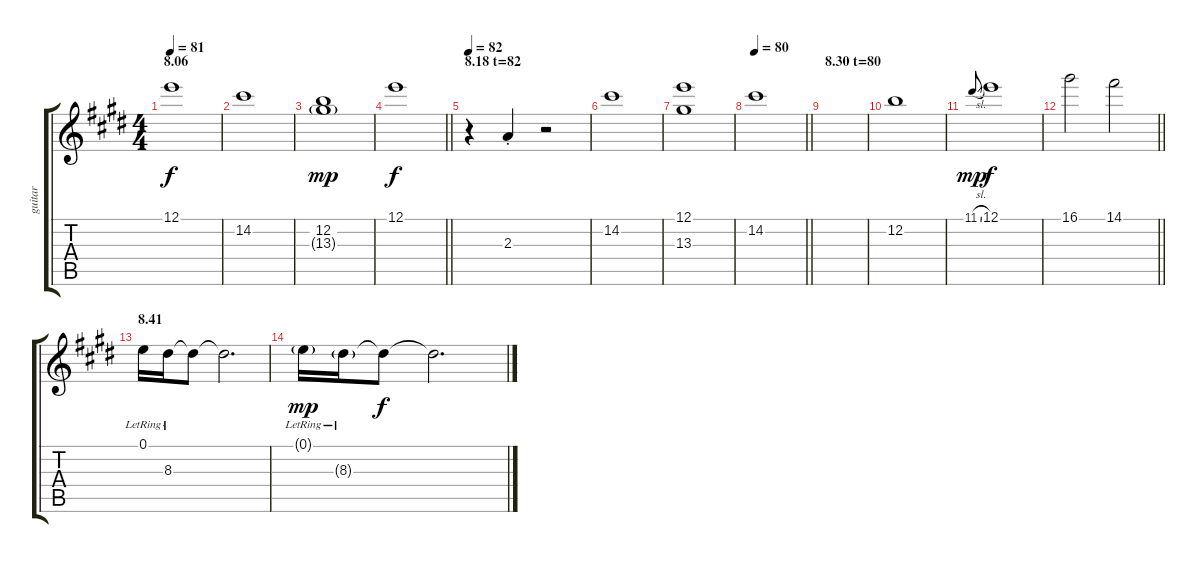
\track ("guitar" "guitar") {instrument electricguitarjazz}
\staff {score tabs}
\tuning (E4 B3 G3 D3 A2 E2) {hide}
\ts (4 4)
\section ("" "8.06")
\tempo 81
\clef g2
\ks e
12.1.1{dy f} |
14.2.1 |
(12.2 13.3{g}).1{dy mp} |
\barLineRight lightlight
12.1.1{dy f} |
\section ("" "8.18 t=82")
\tempo 82
r.4 2.3{st}.4 r.2 |
14.2.1 |
(12.1 13.3).1 |
\tempo 80
\barLineRight lightlight
14.2.1 |
\section ("" "8.30 t=80")
|
12.2.1 |
11.1{sl}.8{gr onbeat dy mp} 12.1.1{dy f} |
\barLineRight lightlight
16.1.2 14.1.2 |
\section ("" "8.41")
0.1{lr}.16 8.3{lr}.16 8.3{t}.8 8.3{t}.2{d} |
0.1{g lr}.16{dy mp} 8.3{g lr}.16 8.3{t}.8{dy f} 8.3{t}.2{d}
